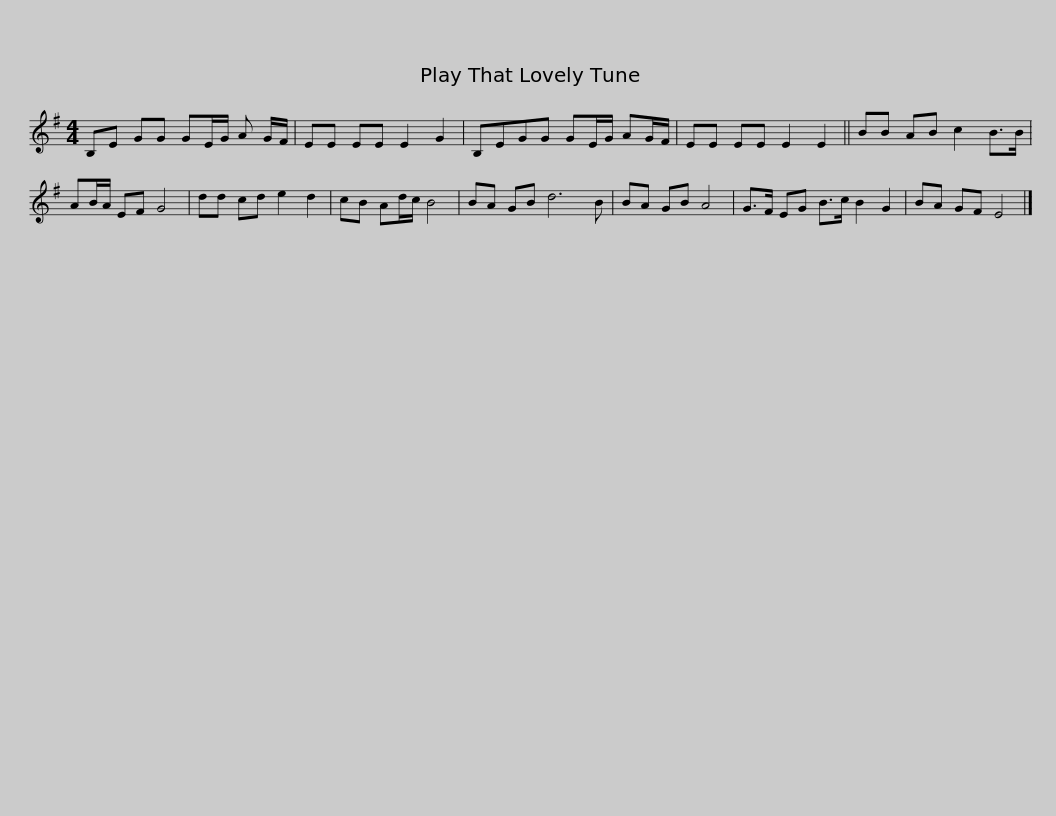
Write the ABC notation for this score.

X:1
L:1/8
M:4/4
I:linebreak $
K:Emin
V:1 treble
V:1
 B,E GG GE/G/ A G/F/ | EE EE E2 G2 | B,EGG GE/G/ AG/F/ | EE EE E2 E2 || BB AB c2 B>B |$ %5
 AB/A/ EF G4 | dd cd e2 d2 | cB Ad/c/ B4 | BA GB d6 B | BA GB A4 | %10
 G>F EG B>c B2 G2 | BA GF E4 |] %12
